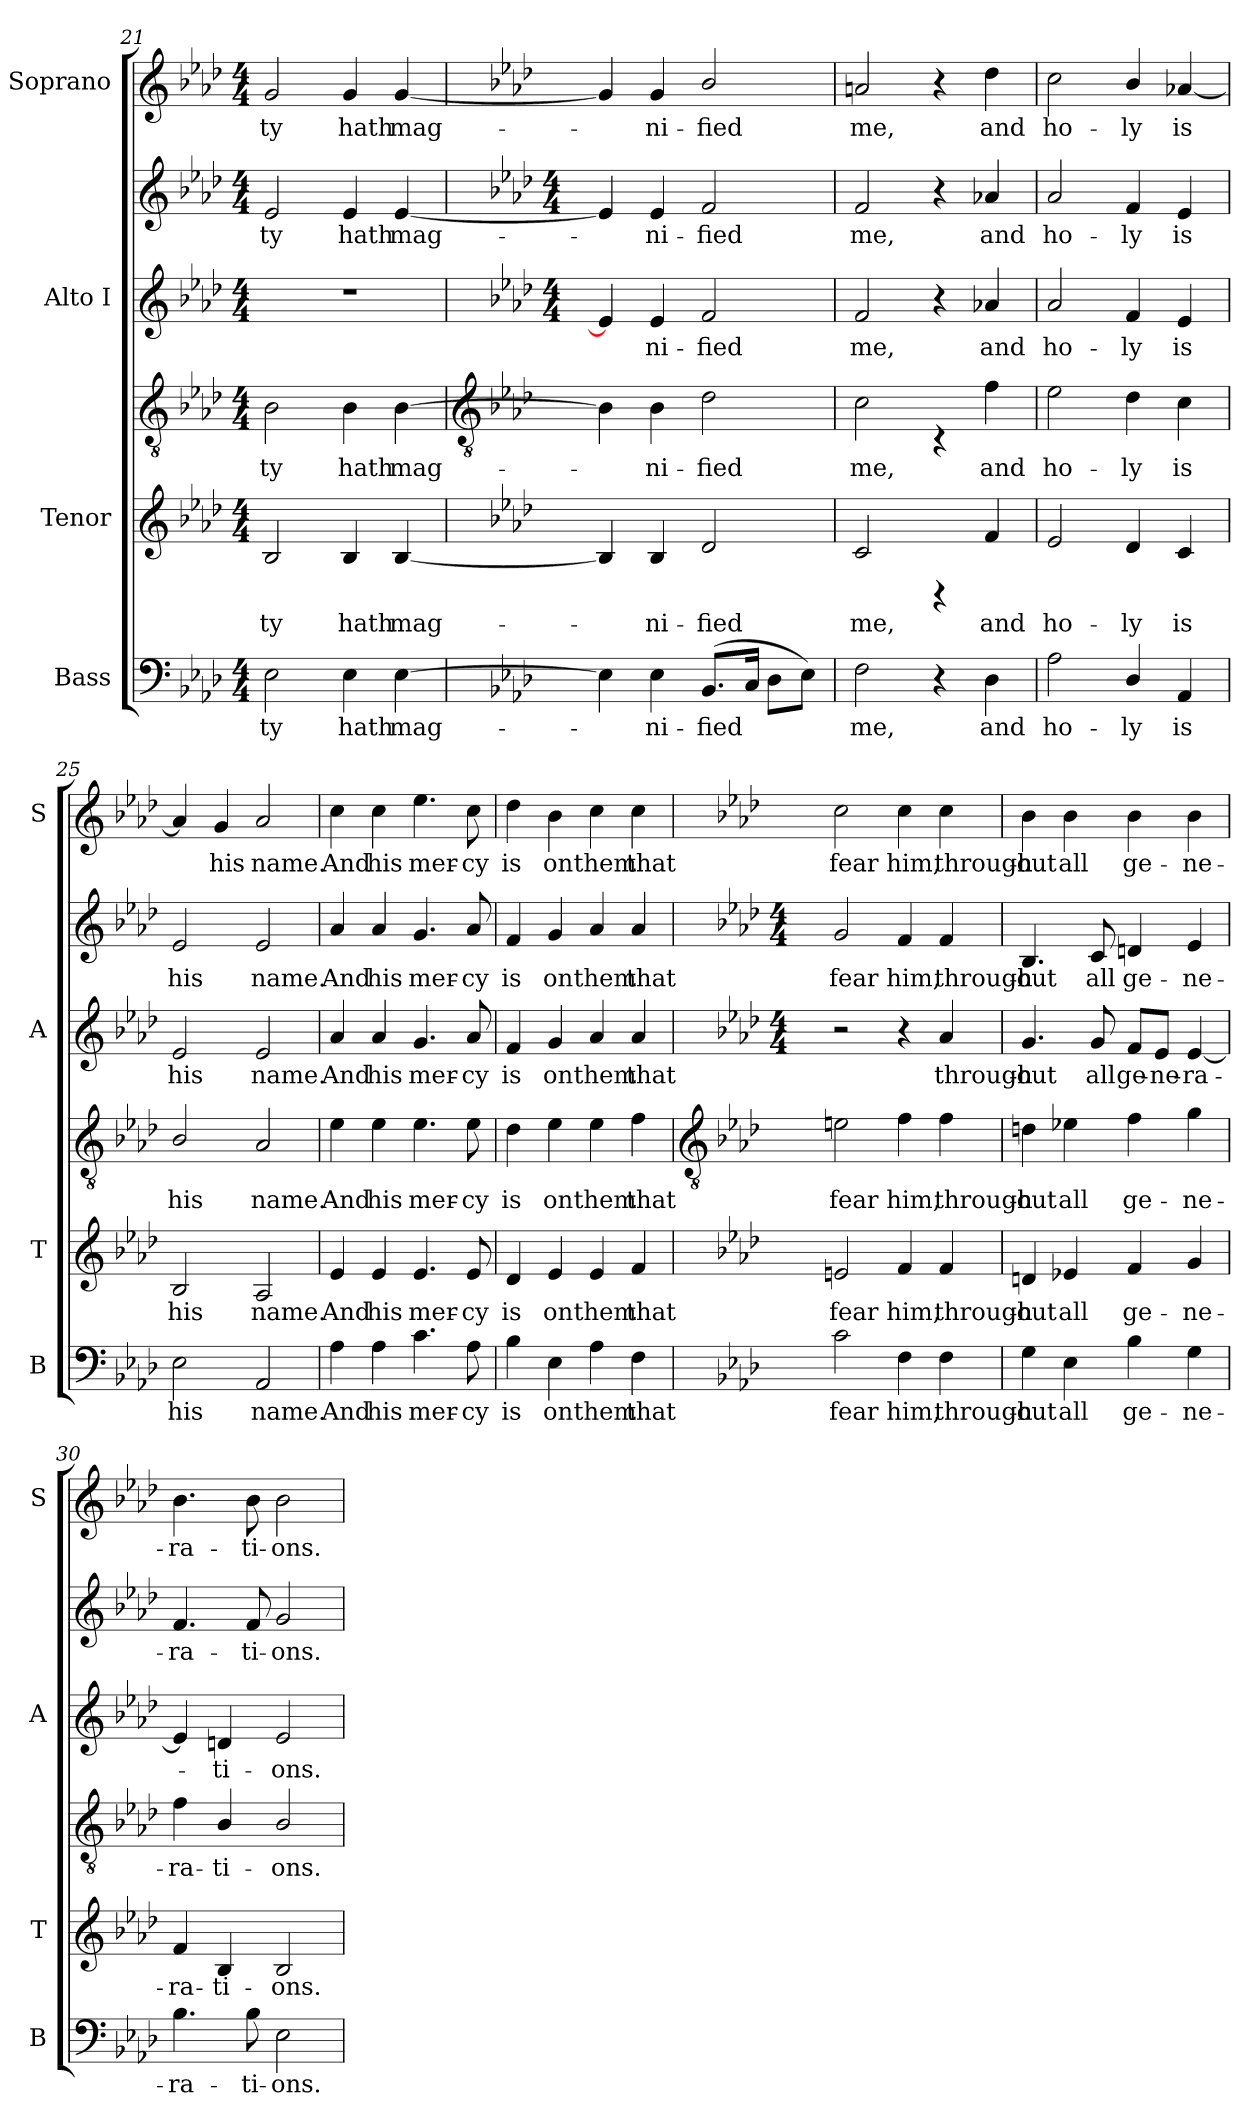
**kern	**text	**kern	**text	**kern	**text	**kern	**text	**kern	**text	**kern	**text
*part4	*part4	*part3	*part3	*part3	*part3	*part2	*part2	*part2	*part2	*part1	*part1
*staff6	*staff6	*staff5	*staff5	*staff4	*staff4	*staff3	*staff3	*staff2	*staff2	*staff1	*staff1
*I"Bass	*	*I"Tenor	*	*	*	*I"Alto I	*	*	*	*I"Soprano	*
*I'B	*	*I'T	*	*	*	*I'A	*	*	*	*I'S	*
*clefF4	*	*	*	*clefGv2	*	*clefG2	*	*clefG2	*	*clefG2	*
*k[b-e-a-d-]	*	*k[b-e-a-d-]	*	*k[b-e-a-d-]	*	*k[b-e-a-d-]	*	*k[b-e-a-d-]	*	*k[b-e-a-d-]	*
*A-:	*	*A-:	*	*A-:	*	*A-:	*	*A-:	*	*A-:	*
*M4/4	*	*M4/4	*	*M4/4	*	*M4/4	*	*M4/4	*	*M4/4	*
=21	=21	=21	=21	=21	=21	=21	=21	=21	=21	=21	=21
!	!LO:LY:b	!	!LO:LY:b	!	!LO:LY:b	!	!	!	!LO:LY:b	!	!LO:LY:b
2E-	-ty	2B-	-ty	2B-	-ty	1r	.	2e-	-ty	2g	-ty
!	!LO:LY:b	!	!LO:LY:b	!	!LO:LY:b	!	!	!	!LO:LY:b	!	!LO:LY:b
4E-	hath	4B-	hath	4B-	hath	.	.	4e-	hath	4g	hath
!	!LO:LY:b	!	!LO:LY:b	!	!LO:LY:b	!	!	!	!LO:LY:b	!	!LO:LY:b
[4E-	mag-	[4B-	mag-	[4B-	mag-	.	.	[4e-	mag-	[4g	mag-
!!LO:LB:g=z
=22	=22	=22	=22	=22	=22	=22	=22	=22	=22	=22	=22
*	*	*	*	*clefGv2	*	*	*	*	*	*	*
*	*	*	*	*	*	*k[b-e-a-d-]	*	*k[b-e-a-d-]	*	*	*
*	*	*	*	*	*	*A-:	*	*A-:	*	*	*
*	*	*	*	*	*	*M4/4	*	*M4/4	*	*	*
4E-]	.	4B-]	.	4B-]	.	4e-]	.	4e-]	.	4g]	.
!	!LO:LY:b	!	!LO:LY:b	!	!LO:LY:b	!	!LO:LY:b	!	!LO:LY:b	!	!LO:LY:b
4E-	ni-	4B-	ni-	4B-	ni-	4e-	ni-	4e-	ni-	4g	ni-
!	!LO:LY:b	!	!LO:LY:b	!	!LO:LY:b	!	!LO:LY:b	!	!LO:LY:b	!	!LO:LY:b
(>8.BB-L	-fied	2d-	-fied	2d-	-fied	2f	-fied	2f	-fied	2b-/	-fied
16CJ	.	.	.	.	.	.	.	.	.	.	.
8D-L	.	.	.	.	.	.	.	.	.	.	.
8E-J)	.	.	.	.	.	.	.	.	.	.	.
=23	=23	=23	=23	=23	=23	=23	=23	=23	=23	=23	=23
!	!LO:LY:b	!	!LO:LY:b	!	!LO:LY:b	!	!LO:LY:b	!	!LO:LY:b	!	!LO:LY:b
2F	me,	2c	me,	2c	me,	2f	me,	2f	me,	2an	me,
4r	.	4rBB	.	4rBB	.	4r	.	4r	.	4r	.
!	!LO:LY:b	!	!LO:LY:b	!	!LO:LY:b	!	!LO:LY:b	!	!LO:LY:b	!	!LO:LY:b
4D-	and	4f	and	4f	and	4a-X	and	4a-X	and	4dd-	and
=24	=24	=24	=24	=24	=24	=24	=24	=24	=24	=24	=24
!	!LO:LY:b	!	!LO:LY:b	!	!LO:LY:b	!	!LO:LY:b	!	!LO:LY:b	!	!LO:LY:b
2A-	ho-	2e-	ho-	2e-	ho-	2a-	ho-	2a-	ho-	2cc	ho-
!	!LO:LY:b	!	!LO:LY:b	!	!LO:LY:b	!	!LO:LY:b	!	!LO:LY:b	!	!LO:LY:b
4D-/	-ly	4d-	-ly	4d-	-ly	4f	-ly	4f	-ly	4b-/	-ly
!	!LO:LY:b	!	!LO:LY:b	!	!LO:LY:b	!	!LO:LY:b	!	!LO:LY:b	!	!LO:LY:b
4AA-	is	4c	is	4c	is	4e-	is	4e-	is	[4a-X	is
=25	=25	=25	=25	=25	=25	=25	=25	=25	=25	=25	=25
!	!LO:LY:b	!	!LO:LY:b	!	!LO:LY:b	!	!LO:LY:b	!	!LO:LY:b	!	!
2E-	his	2B-/	his	2B-/	his	2e-	his	2e-	his	4a-]	.
!	!	!	!	!	!	!	!	!	!	!	!LO:LY:b
.	.	.	.	.	.	.	.	.	.	4g	his
!	!LO:LY:b	!	!LO:LY:b	!	!LO:LY:b	!	!LO:LY:b	!	!LO:LY:b	!	!LO:LY:b
2AA-	name.	2A-	name.	2A-	name.	2e-	name.	2e-	name.	2a-	name.
=26	=26	=26	=26	=26	=26	=26	=26	=26	=26	=26	=26
!	!LO:LY:b	!	!LO:LY:b	!	!LO:LY:b	!	!LO:LY:b	!	!LO:LY:b	!	!LO:LY:b
4A-	And	4e-	And	4e-	And	4a-	And	4a-	And	4cc	And
!	!LO:LY:b	!	!LO:LY:b	!	!LO:LY:b	!	!LO:LY:b	!	!LO:LY:b	!	!LO:LY:b
4A-	his	4e-	his	4e-	his	4a-	his	4a-	his	4cc	his
!	!LO:LY:b	!	!LO:LY:b	!	!LO:LY:b	!	!LO:LY:b	!	!LO:LY:b	!	!LO:LY:b
4.c	mer-	4.e-	mer-	4.e-	mer-	4.g	mer-	4.g	mer-	4.ee-	mer-
!	!LO:LY:b	!	!LO:LY:b	!	!LO:LY:b	!	!LO:LY:b	!	!LO:LY:b	!	!LO:LY:b
8A-	-cy	8e-	-cy	8e-	-cy	8a-	-cy	8a-	-cy	8cc	-cy
=27	=27	=27	=27	=27	=27	=27	=27	=27	=27	=27	=27
!	!LO:LY:b	!	!LO:LY:b	!	!LO:LY:b	!	!LO:LY:b	!	!LO:LY:b	!	!LO:LY:b
4B-	is	4d-	is	4d-	is	4f	is	4f	is	4dd-	is
!	!LO:LY:b	!	!LO:LY:b	!	!LO:LY:b	!	!LO:LY:b	!	!LO:LY:b	!	!LO:LY:b
4E-	on	4e-	on	4e-	on	4g	on	4g	on	4b-	on
!	!LO:LY:b	!	!LO:LY:b	!	!LO:LY:b	!	!LO:LY:b	!	!LO:LY:b	!	!LO:LY:b
4A-	them	4e-	them	4e-	them	4a-	them	4a-	them	4cc	them
!	!LO:LY:b	!	!LO:LY:b	!	!LO:LY:b	!	!LO:LY:b	!	!LO:LY:b	!	!LO:LY:b
4F	that	4f	that	4f	that	4a-	that	4a-	that	4cc	that
!!LO:LB:g=z
=28	=28	=28	=28	=28	=28	=28	=28	=28	=28	=28	=28
*	*	*	*	*clefGv2	*	*	*	*	*	*	*
*	*	*	*	*	*	*k[b-e-a-d-]	*	*k[b-e-a-d-]	*	*	*
*	*	*	*	*	*	*A-:	*	*A-:	*	*	*
*	*	*	*	*	*	*M4/4	*	*M4/4	*	*	*
!	!LO:LY:b	!	!LO:LY:b	!	!LO:LY:b	!	!	!	!LO:LY:b	!	!LO:LY:b
2c	fear	2en	fear	2en	fear	2r	.	2g	fear	2cc	fear
!	!LO:LY:b	!	!LO:LY:b	!	!LO:LY:b	!	!	!	!LO:LY:b	!	!LO:LY:b
4F	him,	4f	him,	4f	him,	4r	.	4f	him,	4cc	him,
!	!LO:LY:b	!	!LO:LY:b	!	!LO:LY:b	!	!LO:LY:b	!	!LO:LY:b	!	!LO:LY:b
4F	through-	4f	through-	4f	through-	4a-	-through-	4f	through-	4cc	through-
=29	=29	=29	=29	=29	=29	=29	=29	=29	=29	=29	=29
!	!LO:LY:b	!	!LO:LY:b	!	!LO:LY:b	!	!LO:LY:b	!	!LO:LY:b	!	!LO:LY:b
4G	-out	4dn	-out	4dn	-out	4.g	-out	4.B-	-out	4b-	-out
!	!LO:LY:b	!	!LO:LY:b	!	!LO:LY:b	!	!	!	!	!	!LO:LY:b
4E-	all	4e-X	all	4e-X	all	.	.	.	.	4b-	all
!	!	!	!	!	!	!	!LO:LY:b	!	!LO:LY:b	!	!
.	.	.	.	.	.	8g	all	8c	all	.	.
!	!LO:LY:b	!	!LO:LY:b	!	!LO:LY:b	!	!LO:LY:b	!	!LO:LY:b	!	!LO:LY:b
4B-	ge-	4f	ge-	4f	ge-	8f/L	ge-	4dn	ge-	4b-	ge-
!	!	!	!	!	!	!	!LO:LY:b	!	!	!	!
.	.	.	.	.	.	8e-/J	-ne-	.	.	.	.
!	!LO:LY:b	!	!LO:LY:b	!	!LO:LY:b	!	!LO:LY:b	!	!LO:LY:b	!	!LO:LY:b
4G	-ne-	4g	-ne-	4g	-ne-	[4e-	-ra-	4e-	-ne-	4b-	-ne-
=30	=30	=30	=30	=30	=30	=30	=30	=30	=30	=30	=30
!	!LO:LY:b	!	!LO:LY:b	!	!LO:LY:b	!	!	!	!LO:LY:b	!	!LO:LY:b
4.B-	-ra-	4f	-ra-	4f	-ra-	4e-]	.	4.f	ra-	4.b-	-ra-
!	!	!	!LO:LY:b	!	!LO:LY:b	!	!LO:LY:b	!	!	!	!
.	.	4B-/	-ti-	4B-/	-ti-	4dn	ti-	.	.	.	.
!	!LO:LY:b	!	!	!	!	!	!	!	!LO:LY:b	!	!LO:LY:b
8B-	-ti-	.	.	.	.	.	.	8f	-ti-	8b-	-ti-
!	!LO:LY:b	!	!LO:LY:b	!	!LO:LY:b	!	!LO:LY:b	!	!LO:LY:b	!	!LO:LY:b
2E-	-ons.	2B-/	-ons.	2B-/	-ons.	2e-	-ons.	2g	-ons.	2b-	-ons.
=	=	=	=	=	=	=	=	=	=	=	=
*-	*-	*-	*-	*-	*-	*-	*-	*-	*-	*-	*-
